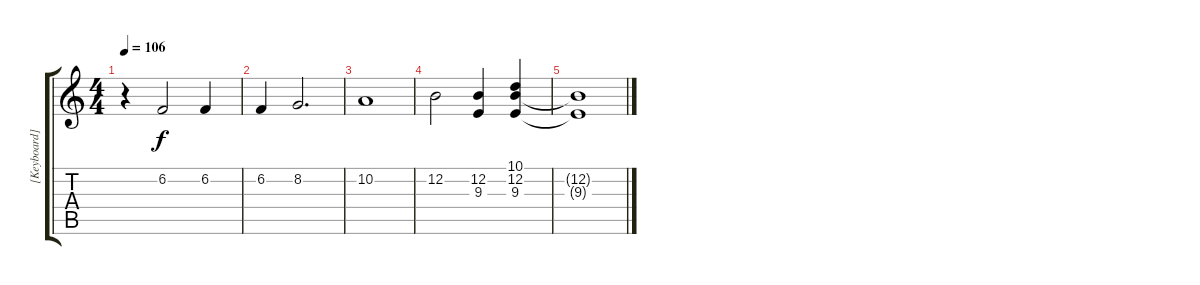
\track ("[Keyboard]" "[Keyboard]") {instrument pad5bowed}
\staff {score tabs}
\tuning (E4 B3 G3 D3 A2 E2) {hide}
\ts (4 4)
\tempo 106
\clef g2
\ks c
r.4{dy f} 6.2.2 6.2.4 |
6.2.4 8.2.2{d} |
10.2.1 |
12.2.2 (12.2 9.3).4 (10.1 12.2 9.3).4 |
(12.2{t} 9.3{t}).1
